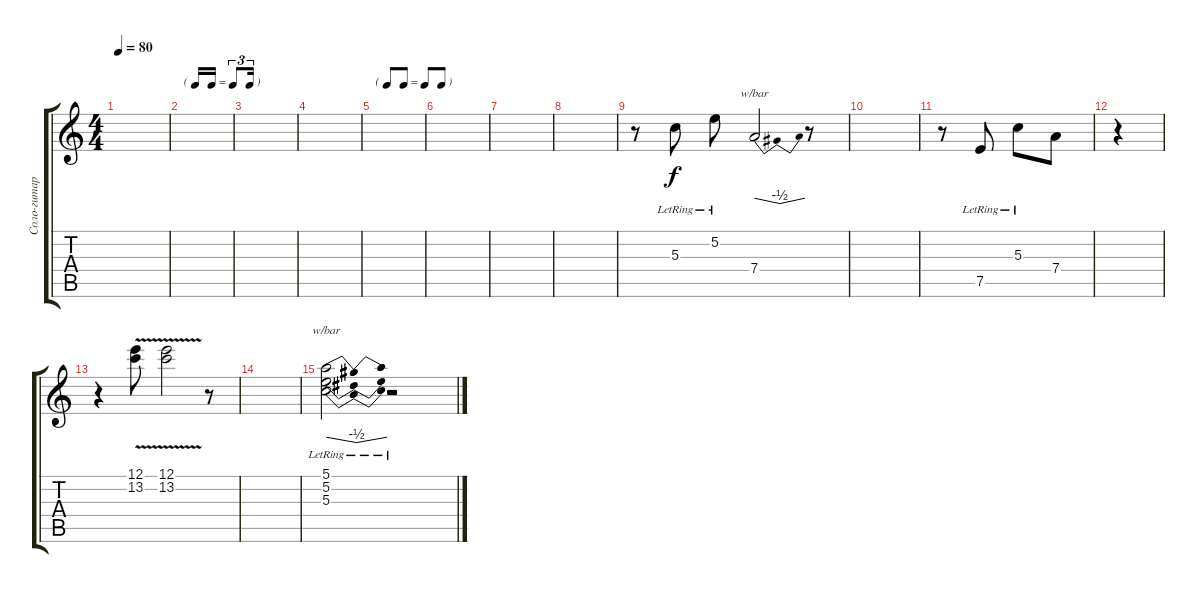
\track ("Соло-гитара" "Соло-гитар") {instrument distortionguitar}
\staff {score tabs}
\tuning (E4 B3 G3 D3 A2 E2) {hide}
\ts (4 4)
\tempo 80
\clef g2
\ks c
|
\tf triplet16th
|
|
|
\tf none
|
|
|
|
r.8 5.3{lr}.8 5.2{lr}.8 7.4.2{tbe (dip default 0 0 30 -2 60 0)} r.8 |
|
r.8 7.5{lr}.8 5.3{lr}.8 7.4.8 |
r.4 |
r.4 (12.1{v} 13.2{v}).8 (12.1{v} 13.2{v}).2 r.8 |
|
(5.1{lr} 5.2{lr} 5.3{lr}).2{tbe (dip default 0 0 30 -2 60 0)} r.2
